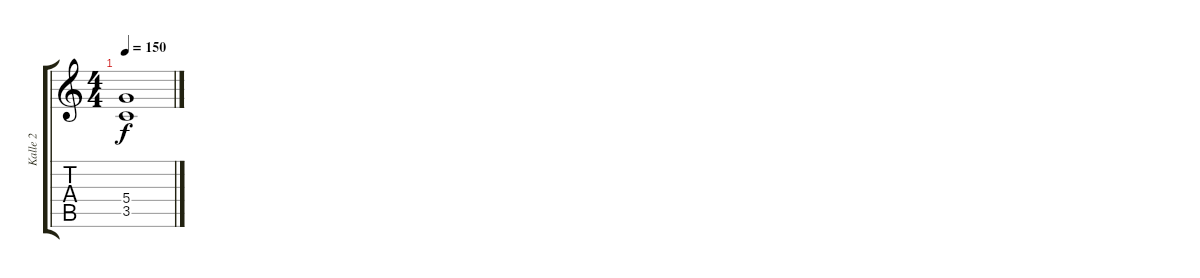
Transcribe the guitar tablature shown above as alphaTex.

\track ("Kalle 2" "Kalle 2") {instrument distortionguitar}
\staff {score tabs}
\tuning (E4 B3 G3 D3 A2 E2) {hide}
\ts (4 4)
\tempo 150
\clef g2
\ks c
(5.4{t} 3.5{t}).1{dy f}
